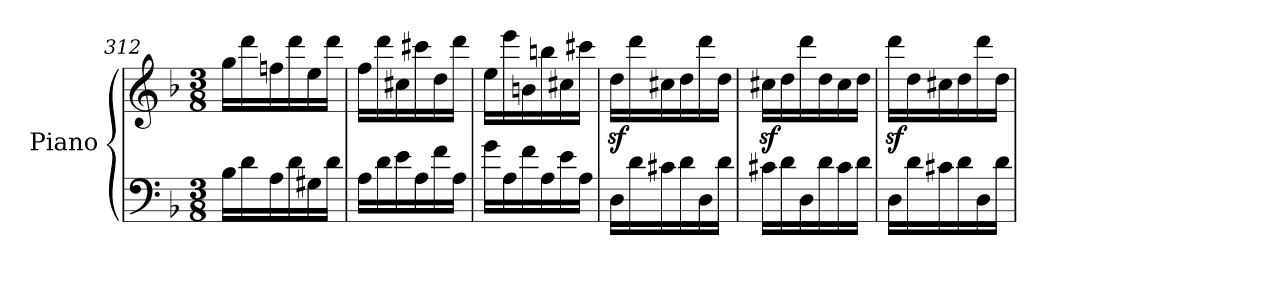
**kern	**kern
*part1	*part1
*staff2	*staff1
*I"Piano	*
*I'Pno	*
*clefF4	*clefG2
*k[b-]	*k[b-]
*M3/8	*M3/8
=312	=312
16B-\LL	16gg\LL
16d\	16ddd\
16A\	16ffn\
16d\	16ddd\
16G#X\	16ee\
16d\JJ	16ddd\JJ
=313	=313
16A\LL	16ff\LL
16d\	16ddd\
16e\	16cc#X\
16A\	16ccc#X\
16f\	16dd\
16A\JJ	16ddd\JJ
!!LO:LB:g=z
=314	=314
16g\LL	16ee\LL
16A\	16eee\
16f\	16bn\
16A\	16bbn\
16e\	16cc#X\
16A\JJ	16ccc#X\JJ
=315	=315
16D\LL	16ddz<\LL
16d\	16ddd\
16c#X\	16cc#X\
16d\	16dd\
16D\	16ddd\
16d\JJ	16dd\JJ
=316	=316
16c#X\LL	16cc#Xz<\LL
16d\	16dd\
16D\	16ddd\
16d\	16dd\
16c#\	16cc#\
16d\JJ	16dd\JJ
=317	=317
16D\LL	16dddz<\LL
16d\	16dd\
16c#X\	16cc#X\
16d\	16dd\
16D\	16ddd\
16d\JJ	16dd\JJ
=	=
*-	*-
